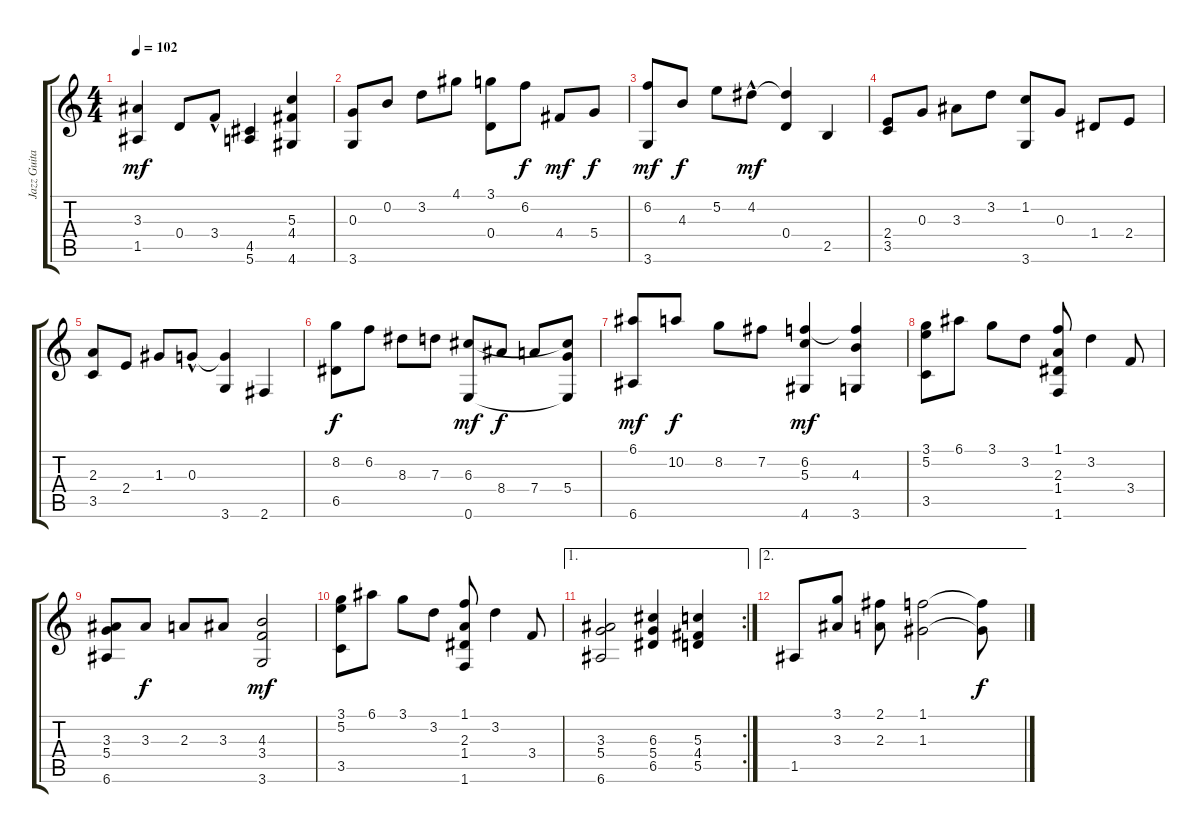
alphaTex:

\track ("Jazz Guitar" "Jazz Guita") {instrument electricguitarjazz}
\staff {score tabs}
\tuning (E4 B3 G3 D3 A2 E2) {hide}
\ts (4 4)
\tempo 102
\clef g2
\ks c
(3.3 1.5).4{dy mf} 0.4.8 3.4{hac}.8 (4.5 5.6).4 (5.3 4.4 4.6).4 |
(0.3 3.6).8 0.2.8 3.2.8 4.1.8 (3.1 0.4).8 6.2.8{dy f} 4.4.8{dy mf} 5.4.8{dy f} |
(6.2 3.6).8{dy mf} 4.3.8{dy f} 5.2.8 4.2{hac}.8{dy mf} (4.2{t} 0.4).4 2.5.4 |
(2.4 3.5).8 0.3.8 3.3.8 3.2.8 (1.2 3.6).8 0.3.8 1.4.8 2.4.8 |
(2.3 3.5).8 2.4.8 1.3.8 0.3{hac}.8 (0.3{t} 3.6).4 2.6.4 |
(8.2 6.5).8{dy f} 6.2.8 8.3.8 7.3.8 (6.3 0.6).8{dy mf} 8.4.8{dy f} 7.4.8 (6.3{t} 5.4 0.6{t}).8 |
(6.1 6.6).8{dy mf} 10.2.8{dy f} 8.2.8 7.2.8 (6.2 5.3 4.6).4{dy mf} (6.2{t} 4.3 3.6).4 |
(3.1 5.2 3.5).8 6.1.8 3.1.8 3.2.8 (1.1 2.3 1.4 1.6).8 3.2.4 3.4.8 |
(3.3 5.4 6.6).8 3.3.8{dy f} 2.3.8 3.3.8 (4.3 3.4 3.6).2{dy mf} |
(3.1 5.2 3.5).8 6.1.8 3.1.8 3.2.8 (1.1 2.3 1.4 1.6).8 3.2.4 3.4.8 |
\ae 1
\rc 2
(3.3 5.4 6.6).2 (6.3 5.4 6.5).4 (5.3 4.4 5.5).4 |
\ae 2
1.5.8 (3.1 3.3).8 (2.1 2.3).8 (1.1 1.3).2 (1.1{t} 1.3{t}).8{dy f}
